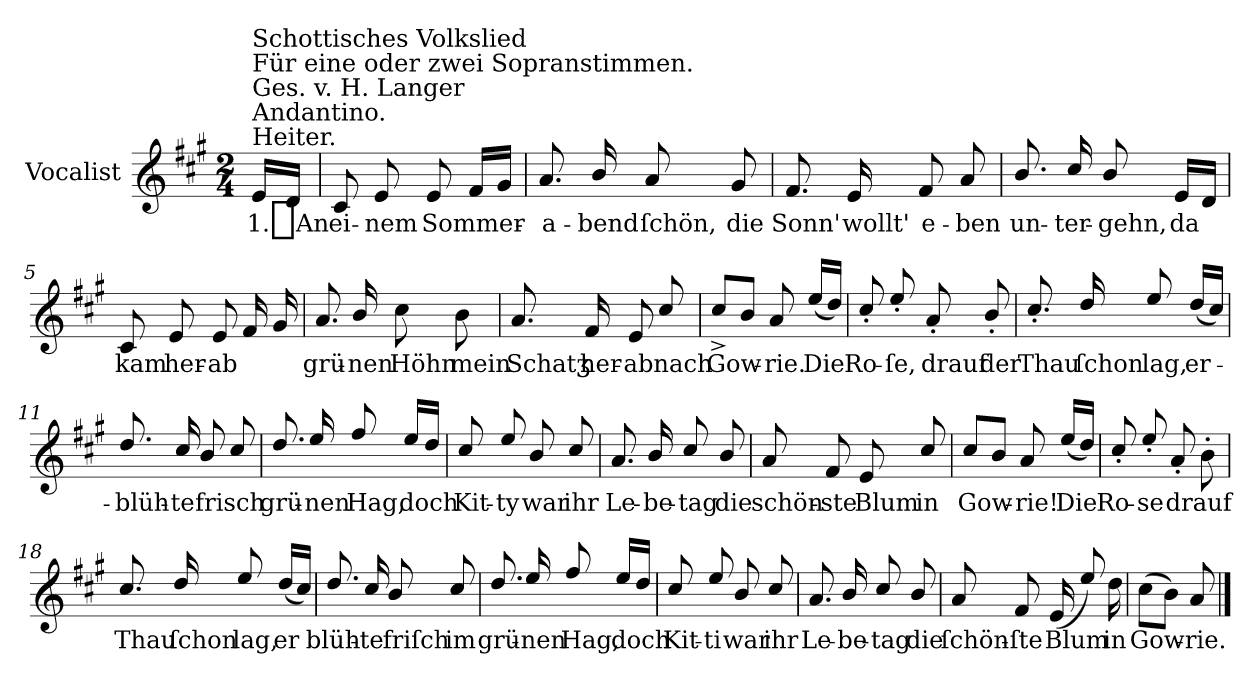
**kern	**text
*part1	*part1
*staff1	*staff1
*I"Vocalist	*
*k[f#c#g#]	*
*A:	*
*M2/4	*
=	=
!LO:TX:a:t=Heiter.	!
!LO:TX:a:t=Andantino.	!
!LO:TX:a:t=Ges. v. H. Langer	!
!LO:TX:a:t=Für eine oder zwei Sopranstimmen.	!
!LO:TX:a:t=Schottisches Volkslied	!
16eLL	1._An
16dJJ	.
=1	=1
8c#	ei-
8e	-nem
8e	Sommer-
16f#LL	.
16g#JJ	.
=2	=2
8.a	-a-
16b/	-bend
8a	ſchön,
8g#	die
=3	=3
8.f#	Sonn'
16e	wollt'
8f#	e-
8a	-ben
=4	=4
8.b/	un-
16cc#/	-ter-
8b/	-gehn,
16eLL	da
16dJJ	.
=5	=5
8c#	kam
8e	her-
8e	-ab
16f#	.
16g#	.
=6	=6
8.a	grü-
16b/	-nen
8cc#	Höhn
8b	mein
=7	=7
8.a	Schatʒ
16f#	her-
8e	-ab
8cc#/	nach
=8	=8
8cc#^/L	Gow-
8bJ	.
8a	-rie.
(16ee/LL	Die
16ddJJ)	.
=9	=9
8cc#'/	Ro-
8ee'/	-ſe,
8a'	drauf
8b'/	der
=10	=10
8.cc#'/	Thau
16dd/	ſchon
8ee/	lag,
(16dd/LL	er-
16cc#JJ)	.
=11	=11
8.dd/	-blüh-
16cc#/	-te
8b/	frisch
8cc#/	.
=12	=12
8.dd/	grü-
16ee/	-nen
8ff#/	Hag,
16ee/LL	doch
16ddJJ	.
=13	=13
8cc#/	Kit-
8ee/	-ty
8b/	war
8cc#/	ihr
=14	=14
8.a	Le-
16b/	-be-
8cc#/	-tag
8b/	die
=15	=15
8a	schön-
8f#	-ste
8e	Blum
8cc#/	in
=16	=16
8cc#/L	Gow-
8bJ	.
8a	-rie!
(16ee/LL	Die
16ddJJ)	.
=17	=17
8cc#'/	Ro-
8ee'/	-se
8a'	drauf
8b'	.
=18	=18
8.cc#/	Thau
16dd/	ſchon
8ee/	lag,
(16dd/LL	er
16cc#JJ)	.
=19	=19
8.dd/	blüh-
16cc#/	-te
8b/	friſch
8cc#/	im
=20	=20
8.dd/	grü-
16ee/	-nen
8ff#/	Hag,
16ee/LL	doch
16ddJJ	.
=21	=21
8cc#/	Kit-
8ee/	-ti
8b/	war
8cc#/	ihr
=22	=22
8.a	Le-
16b/	-be-
8cc#/	-tag
8b/	die
=23	=23
8a/	ſchön-
8f#	-ſte
(16e	Blum
8ee/)	.
16dd	in
=24	=24
(8cc#L	Gow-
8bJ)	.
8a	-rie.
==	==
*-	*-
